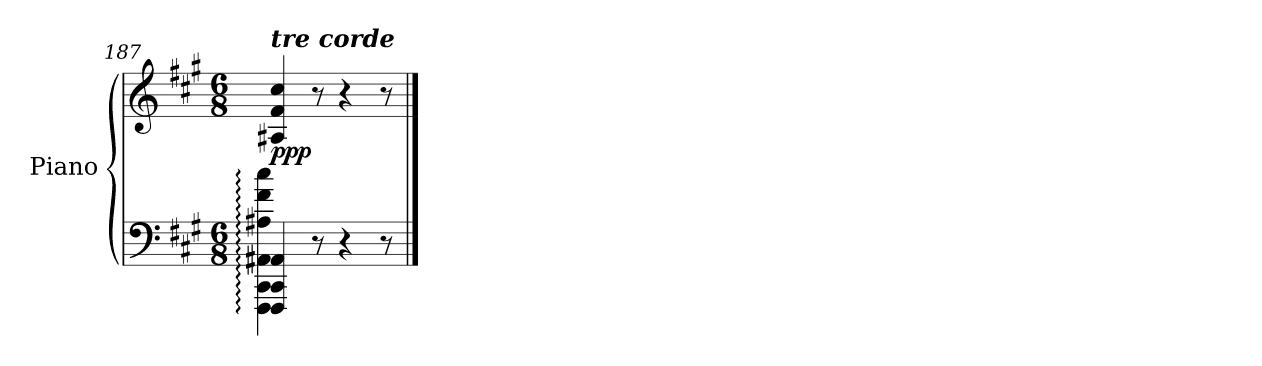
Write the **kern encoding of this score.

**kern	**kern	**dynam
*part1	*part1	*part1
*staff2	*staff1	*staff1/2
*I"Piano	*	*
*I'Pno	*	*
*clefF4	*clefG2	*
*k[f#c#g#]	*k[f#c#g#]	*
*M6/8	*M6/8	*
=187	=187	=187
*^	*	*
!	!	!LO:TX:a:Bi:t=tre corde	!
!	!	!	!LO:DY:b
4FFF#/ 4CC#/ 4AA#X/	4FFF#: 4CC#: 4AA#: 4A#X: 4f#: 4cc#:	4A#X/ 4f#/ 4cc#/	ppp
8r	2ryy	8r	.
4r	.	4r	.
8r	.	8r	.
*v	*v	*	*
==	==	==
*-	*-	*-
